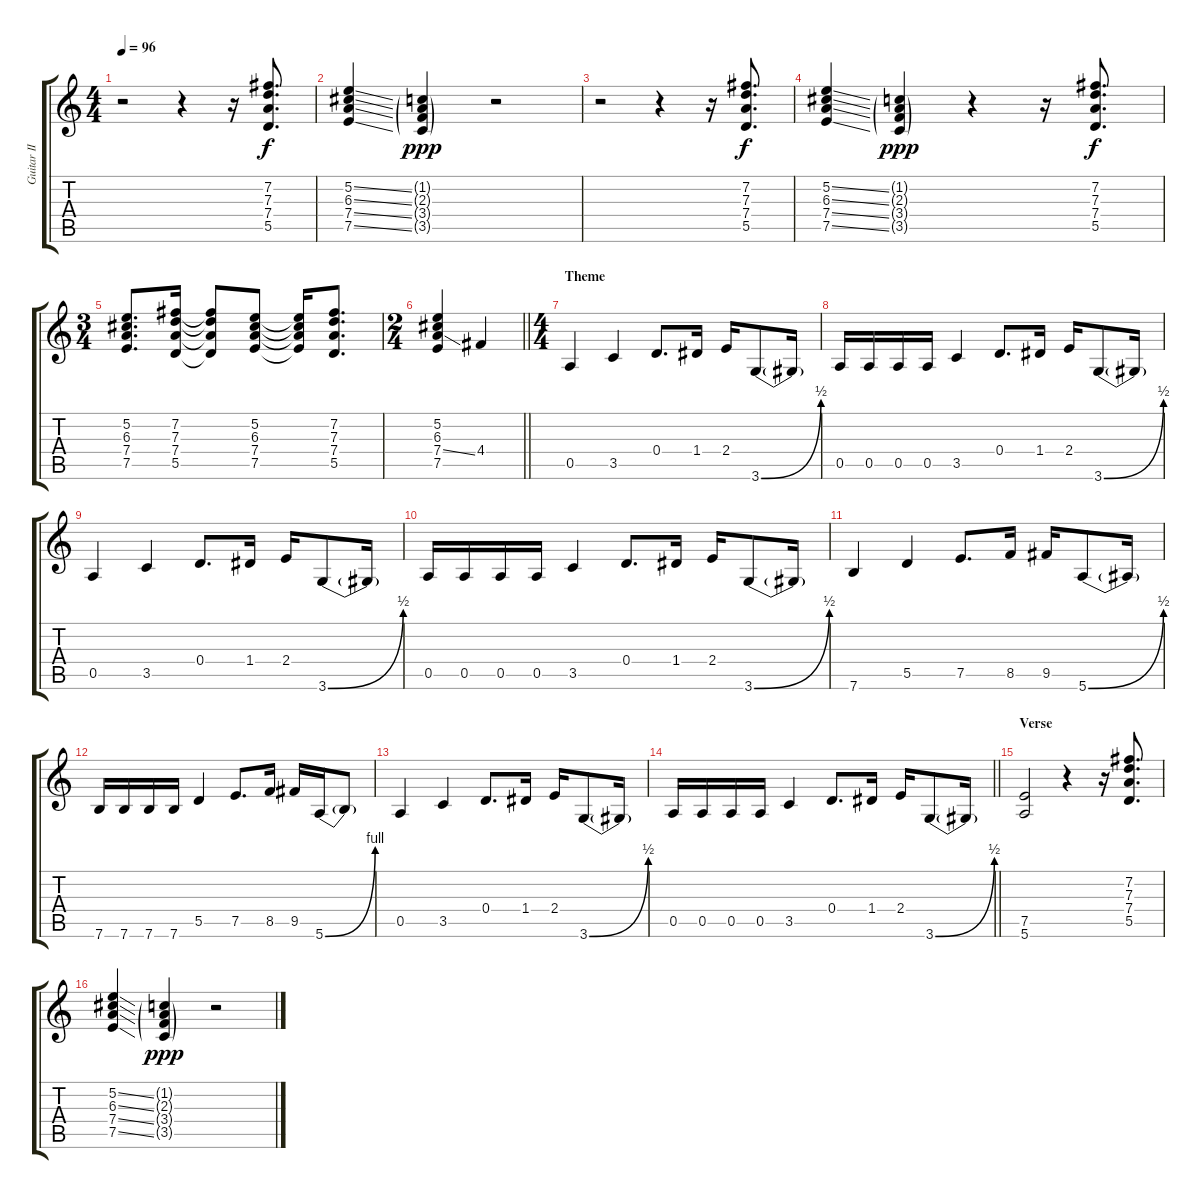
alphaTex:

\track ("Guitar II" "Guitar II") {instrument overdrivenguitar}
\staff {score tabs}
\tuning (E4 B3 G3 D3 A2 E2) {hide}
\ts (4 4)
\tempo 96
\clef g2
\ks c
r.2{dy ppp} r.4 r.16 (7.2 7.3 7.4 5.5).8{d dy f} |
(5.2{ss} 6.3{ss} 7.4{ss} 7.5{ss}).4 (1.2{g} 2.3{g} 3.4{g} 3.5{g}).4{dy ppp} r.2 |
r.2 r.4 r.16 (7.2 7.3 7.4 5.5).8{d dy f} |
(5.2{ss} 6.3{ss} 7.4{ss} 7.5{ss}).4 (1.2{g} 2.3{g} 3.4{g} 3.5{g}).4{dy ppp} r.4 r.16 (7.2 7.3 7.4 5.5).8{d dy f} |
\ts (3 4)
(5.2 6.3 7.4 7.5).8{d} (7.2 7.3 7.4 5.5).16 (7.2{t} 7.3{t} 7.4{t} 5.5{t}).8 (5.2 6.3 7.4 7.5).8 (5.2{t} 6.3{t} 7.4{t} 7.5{t}).16 (7.2 7.3 7.4 5.5).8{d} |
\ts (2 4)
\barLineRight lightlight
(5.2 6.3 7.4{ss} 7.5).4 4.4.4 |
\ts (4 4)
\section ("" "Theme")
0.5.4 3.5.4 0.4.8{d} 1.4.16 2.4.16 3.6{be (bend 0 0 60 2)}.8 3.6{t}.16 |
0.5.16 0.5.16 0.5.16 0.5.16 3.5.4 0.4.8{d} 1.4.16 2.4.16 3.6{be (bend 0 0 60 2)}.8 3.6{t}.16 |
0.5.4 3.5.4 0.4.8{d} 1.4.16 2.4.16 3.6{be (bend 0 0 60 2)}.8 3.6{t}.16 |
0.5.16 0.5.16 0.5.16 0.5.16 3.5.4 0.4.8{d} 1.4.16 2.4.16 3.6{be (bend 0 0 60 2)}.8 3.6{t}.16 |
7.6.4 5.5.4 7.5.8{d} 8.5.16 9.5.16 5.6{be (bend 0 0 60 2)}.8 5.6{t}.16 |
7.6.16 7.6.16 7.6.16 7.6.16 5.5.4 7.5.8{d} 8.5.16 9.5.16 5.6{be (bend 0 0 60 4)}.16 5.6{t}.8 |
0.5.4 3.5.4 0.4.8{d} 1.4.16 2.4.16 3.6{be (bend 0 0 60 2)}.8 3.6{t}.16 |
\barLineRight lightlight
0.5.16 0.5.16 0.5.16 0.5.16 3.5.4 0.4.8{d} 1.4.16 2.4.16 3.6{be (bend 0 0 60 2)}.8 3.6{t}.16 |
\section ("" "Verse")
(7.5 5.6).2 r.4 r.16 (7.2 7.3 7.4 5.5).8{d} |
(5.2{ss} 6.3{ss} 7.4{ss} 7.5{ss}).4 (1.2{g} 2.3{g} 3.4{g} 3.5{g}).4{dy ppp} r.2
